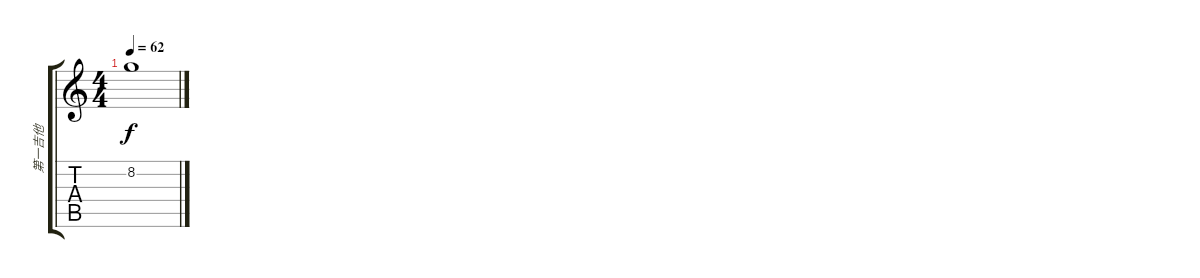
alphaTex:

\track ("第一吉他" "第一吉他") {instrument acousticguitarnylon}
\staff {score tabs}
\tuning (E4 B3 G3 D3 A2 E2) {hide}
\ts (4 4)
\tempo 62
\clef g2
\ks c
8.2.1{dy f}
